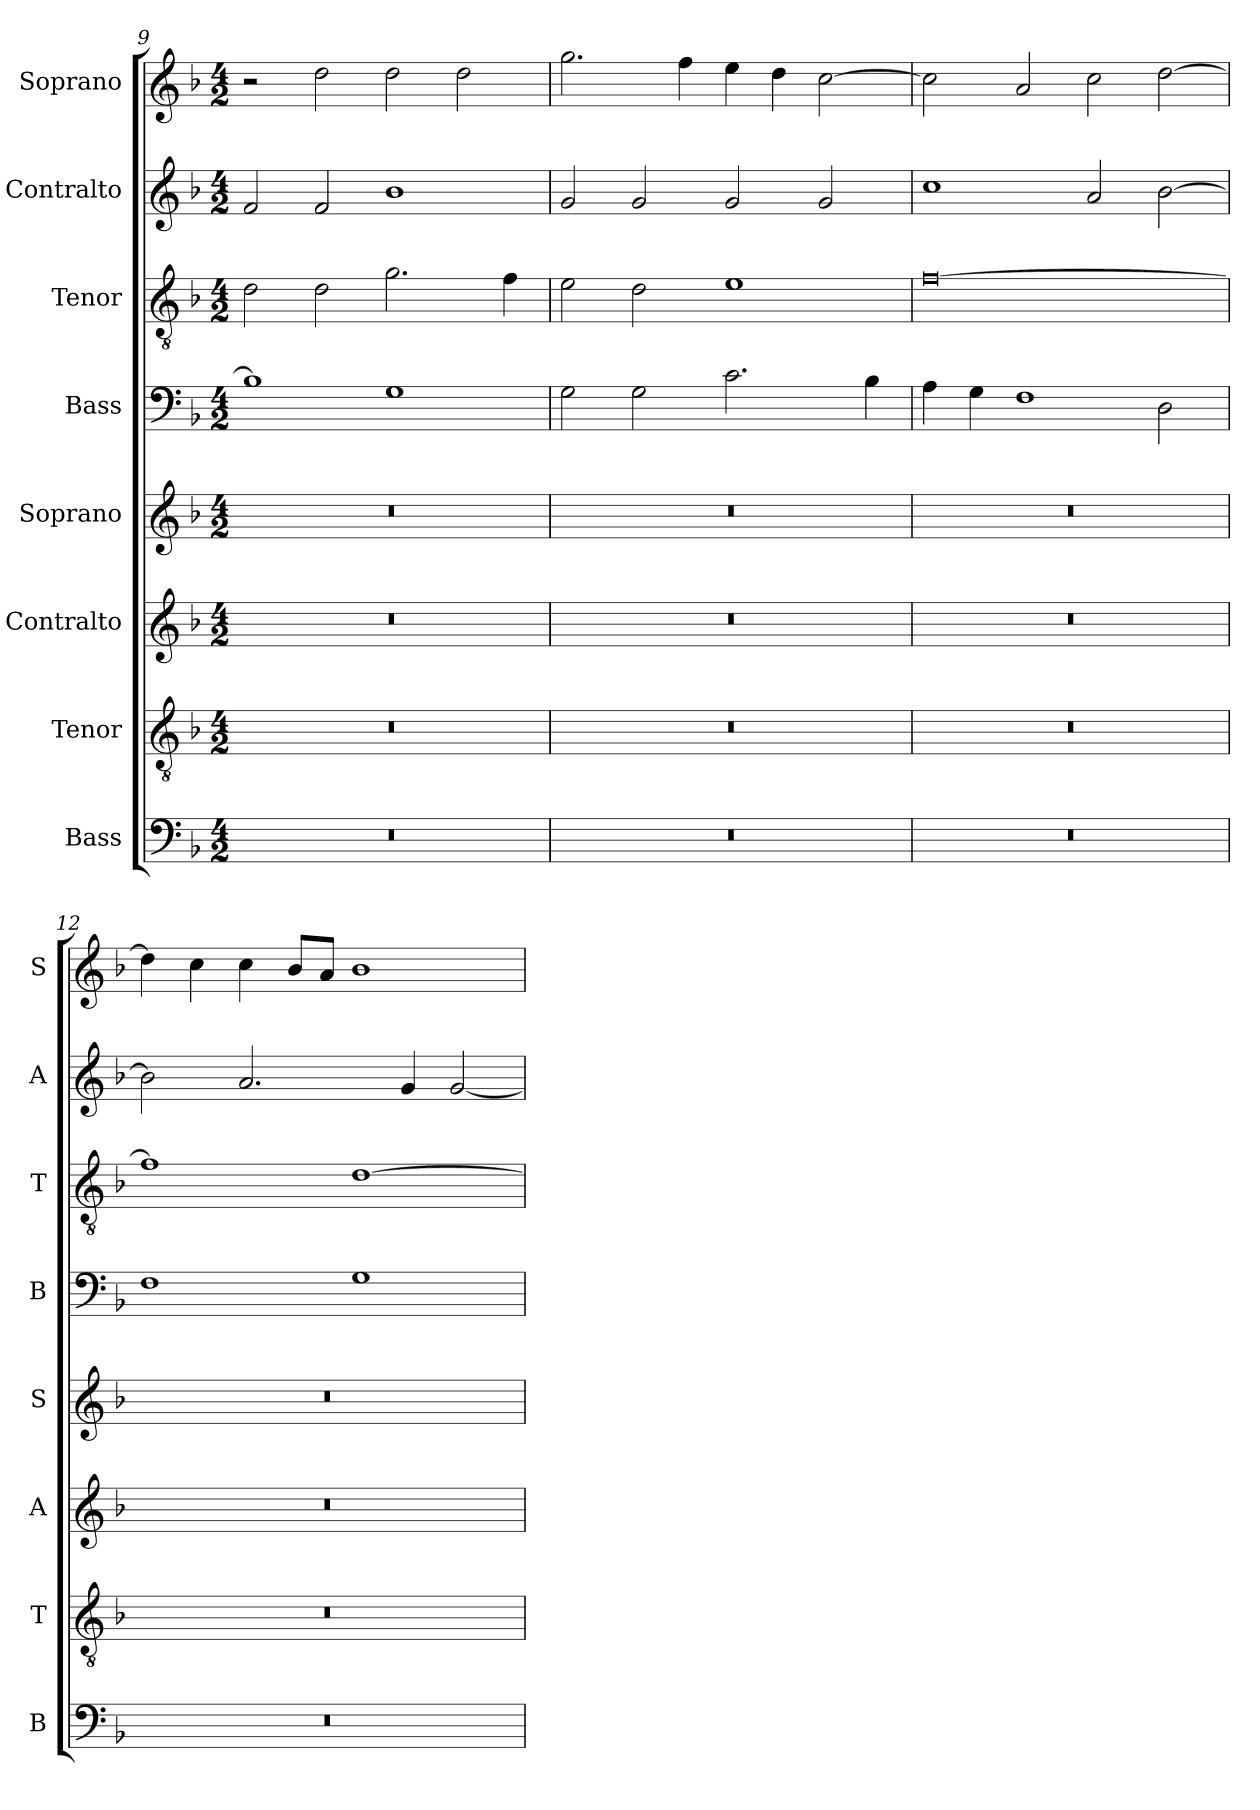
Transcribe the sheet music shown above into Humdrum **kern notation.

**kern	**kern	**kern	**kern	**kern	**kern	**kern	**kern
*part8	*part7	*part6	*part5	*part4	*part3	*part2	*part1
*staff8	*staff7	*staff6	*staff5	*staff4	*staff3	*staff2	*staff1
*I"Bass	*I"Tenor	*I"Contralto	*I"Soprano	*I"Bass	*I"Tenor	*I"Contralto	*I"Soprano
*I'B	*I'T	*I'A	*I'S	*I'B	*I'T	*I'A	*I'S
*clefF4	*clefGv2	*clefG2	*clefG2	*clefF4	*clefGv2	*clefG2	*clefG2
*k[b-]	*k[b-]	*k[b-]	*k[b-]	*k[b-]	*k[b-]	*k[b-]	*k[b-]
*G:dor	*G:dor	*G:dor	*G:dor	*G:dor	*G:dor	*G:dor	*G:dor
*M4/2	*M4/2	*M4/2	*M4/2	*M4/2	*M4/2	*M4/2	*M4/2
=9	=9	=9	=9	=9	=9	=9	=9
0r	0r	0r	0r	1B-]	2d	2f	2r
.	.	.	.	.	2d	2f	2dd
.	.	.	.	1G	2.g	1b-	2dd
.	.	.	.	.	.	.	2dd
.	.	.	.	.	4f	.	.
=10	=10	=10	=10	=10	=10	=10	=10
0r	0r	0r	0r	2G	2e	2g	2.gg
.	.	.	.	2G	2d	2g	.
.	.	.	.	.	.	.	4ff
.	.	.	.	2.c	1e	2g	4ee
.	.	.	.	.	.	.	4dd
.	.	.	.	.	.	2g	[2cc
.	.	.	.	4B-	.	.	.
=11	=11	=11	=11	=11	=11	=11	=11
0r	0r	0r	0r	4A	[0f	1cc	2cc]
.	.	.	.	4G	.	.	.
.	.	.	.	1F	.	.	2a
.	.	.	.	.	.	2a	2cc
.	.	.	.	2D	.	[2b-	[2dd
=12	=12	=12	=12	=12	=12	=12	=12
0r	0r	0r	0r	1F	1f]	2b-]	4dd]
.	.	.	.	.	.	.	4cc
.	.	.	.	.	.	2.a	4cc
.	.	.	.	.	.	.	8b-/L
.	.	.	.	.	.	.	8a/J
.	.	.	.	1G	[1d	.	1b-
.	.	.	.	.	.	4g	.
.	.	.	.	.	.	[2g	.
=	=	=	=	=	=	=	=
*-	*-	*-	*-	*-	*-	*-	*-
